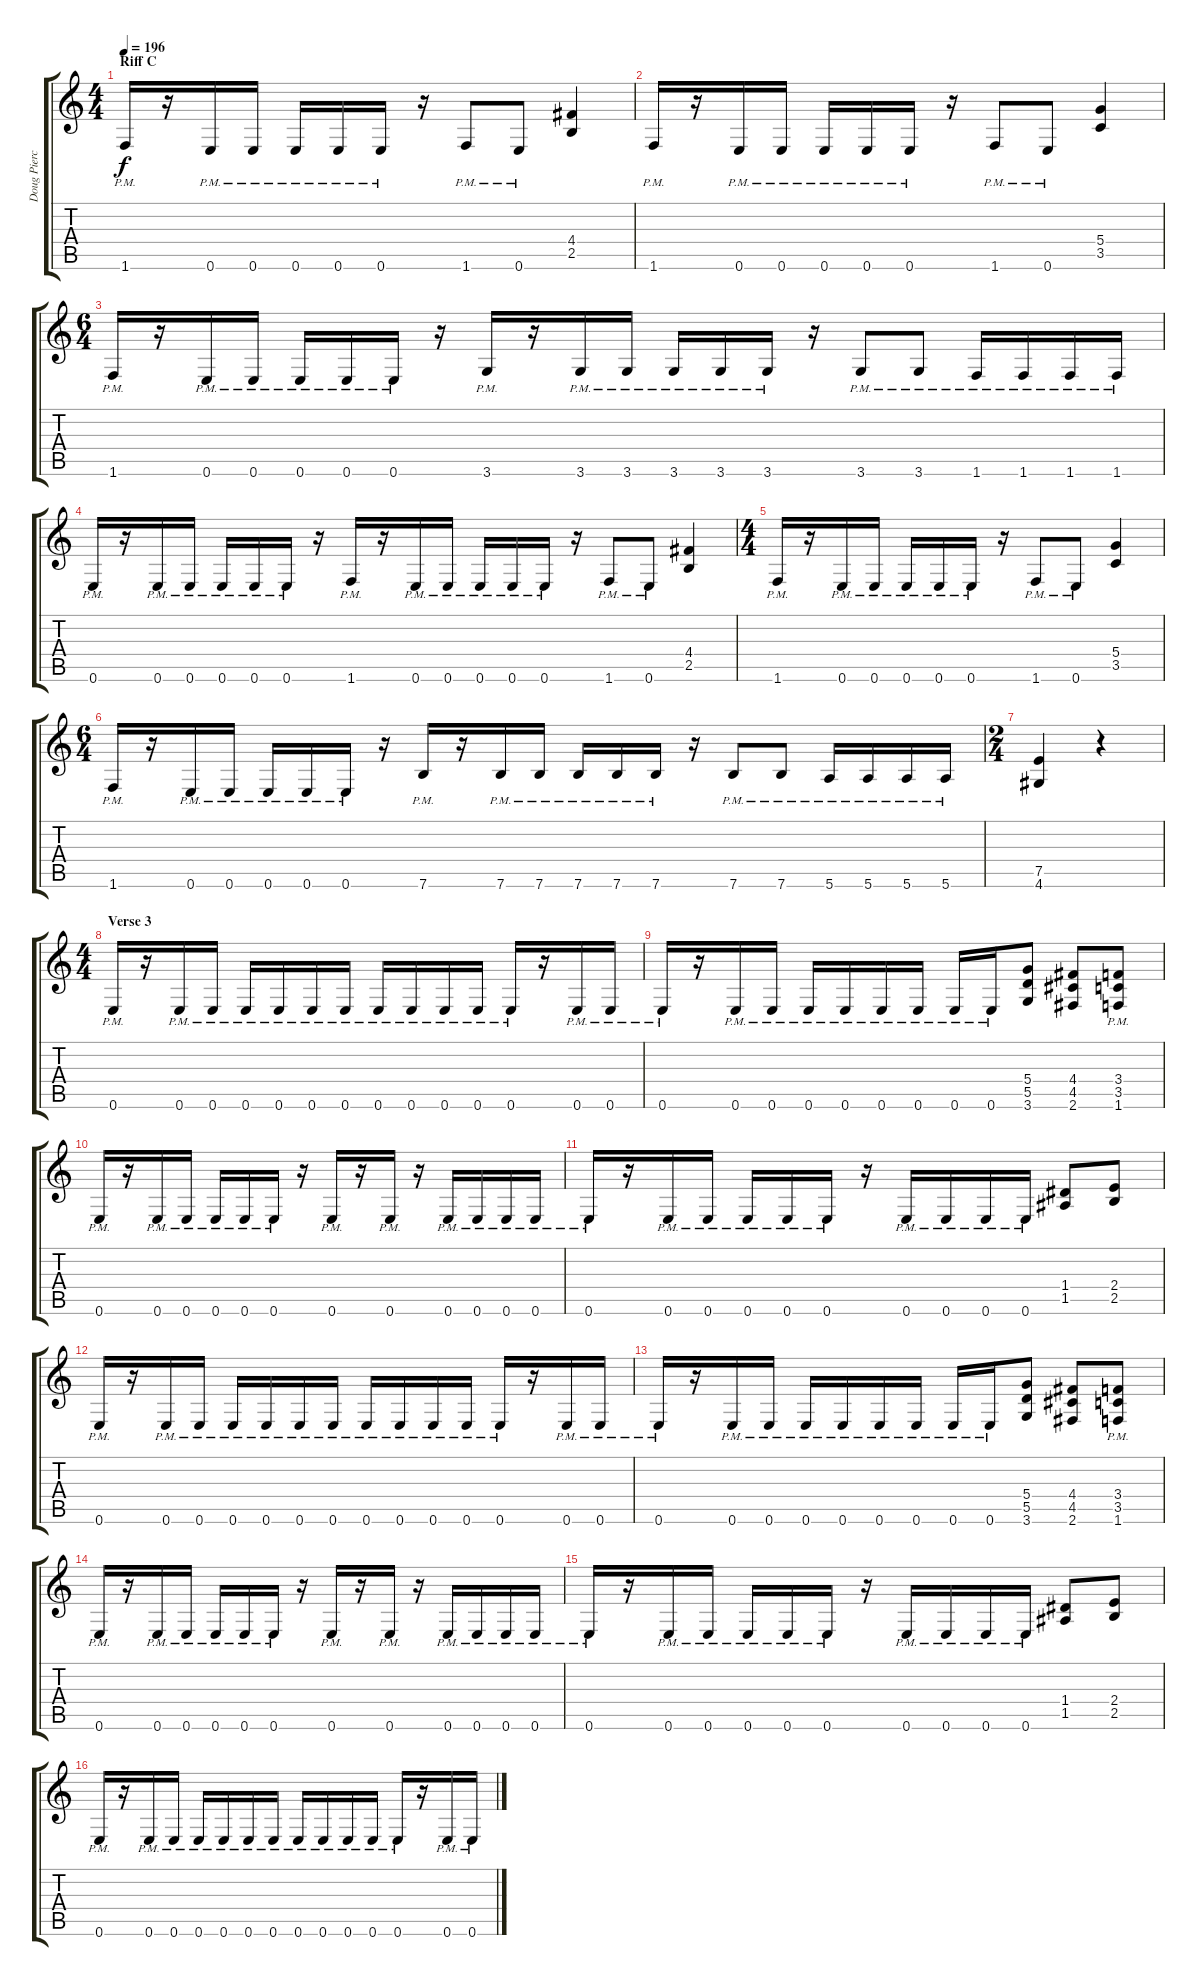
\track ("Doug Piercy" "Doug Pierc") {instrument distortionguitar}
\staff {score tabs}
\tuning (E4 B3 G3 D3 A2 E2) {hide}
\ts (4 4)
\section ("" "Riff C")
\tempo 196
\clef g2
\ks c
1.6{pm}.16{dy f} r.16 0.6{pm}.16 0.6{pm}.16 0.6{pm}.16 0.6{pm}.16 0.6{pm}.16 r.16 1.6{pm}.8 0.6{pm}.8 (4.4 2.5).4 |
1.6{pm}.16 r.16 0.6{pm}.16 0.6{pm}.16 0.6{pm}.16 0.6{pm}.16 0.6{pm}.16 r.16 1.6{pm}.8 0.6{pm}.8 (5.4 3.5).4 |
\ts (6 4)
1.6{pm}.16 r.16 0.6{pm}.16 0.6{pm}.16 0.6{pm}.16 0.6{pm}.16 0.6{pm}.16 r.16 3.6{pm}.16 r.16 3.6{pm}.16 3.6{pm}.16 3.6{pm}.16 3.6{pm}.16 3.6{pm}.16 r.16 3.6{pm}.8 3.6{pm}.8 1.6{pm}.16 1.6{pm}.16 1.6{pm}.16 1.6{pm}.16 |
0.6{pm}.16 r.16 0.6{pm}.16 0.6{pm}.16 0.6{pm}.16 0.6{pm}.16 0.6{pm}.16 r.16 1.6{pm}.16 r.16 0.6{pm}.16 0.6{pm}.16 0.6{pm}.16 0.6{pm}.16 0.6{pm}.16 r.16 1.6{pm}.8 0.6{pm}.8 (4.4 2.5).4 |
\ts (4 4)
1.6{pm}.16 r.16 0.6{pm}.16 0.6{pm}.16 0.6{pm}.16 0.6{pm}.16 0.6{pm}.16 r.16 1.6{pm}.8 0.6{pm}.8 (5.4 3.5).4 |
\ts (6 4)
1.6{pm}.16 r.16 0.6{pm}.16 0.6{pm}.16 0.6{pm}.16 0.6{pm}.16 0.6{pm}.16 r.16 7.6{pm}.16 r.16 7.6{pm}.16 7.6{pm}.16 7.6{pm}.16 7.6{pm}.16 7.6{pm}.16 r.16 7.6{pm}.8 7.6{pm}.8 5.6{pm}.16 5.6{pm}.16 5.6{pm}.16 5.6{pm}.16 |
\ts (2 4)
(7.5 4.6).4 r.4 |
\ts (4 4)
\section ("" "Verse 3")
0.6{pm}.16 r.16 0.6{pm}.16 0.6{pm}.16 0.6{pm}.16 0.6{pm}.16 0.6{pm}.16 0.6{pm}.16 0.6{pm}.16 0.6{pm}.16 0.6{pm}.16 0.6{pm}.16 0.6{pm}.16 r.16 0.6{pm}.16 0.6{pm}.16 |
0.6{pm}.16 r.16 0.6{pm}.16 0.6{pm}.16 0.6{pm}.16 0.6{pm}.16 0.6{pm}.16 0.6{pm}.16 0.6{pm}.16 0.6{pm}.16 (5.4 5.5 3.6).8 (4.4 4.5 2.6).8 (3.4{pm} 3.5{pm} 1.6{pm}).8 |
0.6{pm}.16 r.16 0.6{pm}.16 0.6{pm}.16 0.6{pm}.16 0.6{pm}.16 0.6{pm}.16 r.16 0.6{pm}.16 r.16 0.6{pm}.16 r.16 0.6{pm}.16 0.6{pm}.16 0.6{pm}.16 0.6{pm}.16 |
0.6{pm}.16 r.16 0.6{pm}.16 0.6{pm}.16 0.6{pm}.16 0.6{pm}.16 0.6{pm}.16 r.16 0.6{pm}.16 0.6{pm}.16 0.6{pm}.16 0.6{pm}.16 (1.4 1.5).8 (2.4 2.5).8 |
0.6{pm}.16 r.16 0.6{pm}.16 0.6{pm}.16 0.6{pm}.16 0.6{pm}.16 0.6{pm}.16 0.6{pm}.16 0.6{pm}.16 0.6{pm}.16 0.6{pm}.16 0.6{pm}.16 0.6{pm}.16 r.16 0.6{pm}.16 0.6{pm}.16 |
0.6{pm}.16 r.16 0.6{pm}.16 0.6{pm}.16 0.6{pm}.16 0.6{pm}.16 0.6{pm}.16 0.6{pm}.16 0.6{pm}.16 0.6{pm}.16 (5.4 5.5 3.6).8 (4.4 4.5 2.6).8 (3.4{pm} 3.5{pm} 1.6{pm}).8 |
0.6{pm}.16 r.16 0.6{pm}.16 0.6{pm}.16 0.6{pm}.16 0.6{pm}.16 0.6{pm}.16 r.16 0.6{pm}.16 r.16 0.6{pm}.16 r.16 0.6{pm}.16 0.6{pm}.16 0.6{pm}.16 0.6{pm}.16 |
0.6{pm}.16 r.16 0.6{pm}.16 0.6{pm}.16 0.6{pm}.16 0.6{pm}.16 0.6{pm}.16 r.16 0.6{pm}.16 0.6{pm}.16 0.6{pm}.16 0.6{pm}.16 (1.4 1.5).8 (2.4 2.5).8 |
0.6{pm}.16 r.16 0.6{pm}.16 0.6{pm}.16 0.6{pm}.16 0.6{pm}.16 0.6{pm}.16 0.6{pm}.16 0.6{pm}.16 0.6{pm}.16 0.6{pm}.16 0.6{pm}.16 0.6{pm}.16 r.16 0.6{pm}.16 0.6{pm}.16
